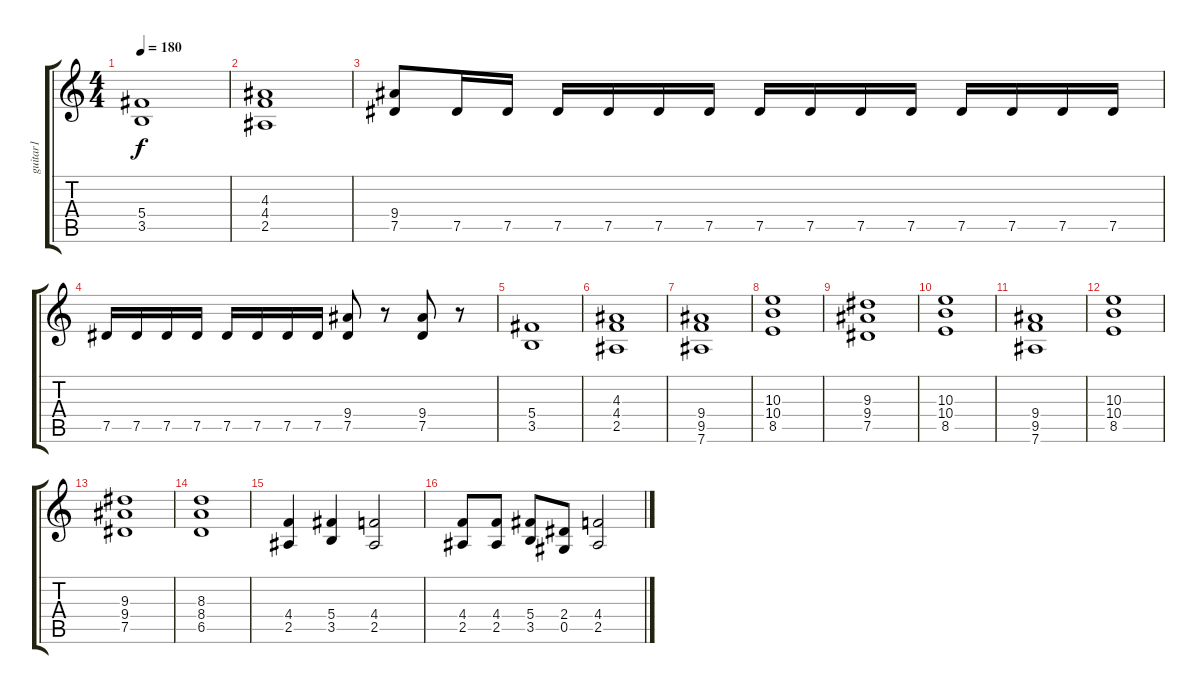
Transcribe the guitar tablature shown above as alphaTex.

\track ("guitar1" "guitar1") {instrument distortionguitar}
\staff {score tabs}
\tuning (Eb4 Bb3 Gb3 Db3 Ab2 Eb2) {hide}
\ts (4 4)
\tempo 180
\clef g2
\ks c
(5.4 3.5).1{dy f} |
(4.3 4.4 2.5).1 |
(9.4 7.5).8{balance 8} 7.5.16 7.5.16 7.5.16 7.5.16 7.5.16 7.5.16 7.5.16 7.5.16 7.5.16 7.5.16 7.5.16 7.5.16 7.5.16 7.5.16 |
7.5.16 7.5.16 7.5.16 7.5.16 7.5.16 7.5.16 7.5.16 7.5.16 (9.4 7.5).8 r.8 (9.4 7.5).8 r.8 |
(5.4 3.5).1 |
(4.3 4.4 2.5).1 |
(9.4 9.5 7.6).1 |
(10.3 10.4 8.5).1 |
(9.3 9.4 7.5).1 |
(10.3 10.4 8.5).1 |
(9.4 9.5 7.6).1 |
(10.3 10.4 8.5).1 |
(9.3 9.4 7.5).1 |
(8.3 8.4 6.5).1 |
(4.4 2.5).4{balance 0} (5.4 3.5).4 (4.4 2.5).2 |
(4.4 2.5).8 (4.4 2.5).8 (5.4 3.5).8 (2.4 0.5).8 (4.4 2.5).2
